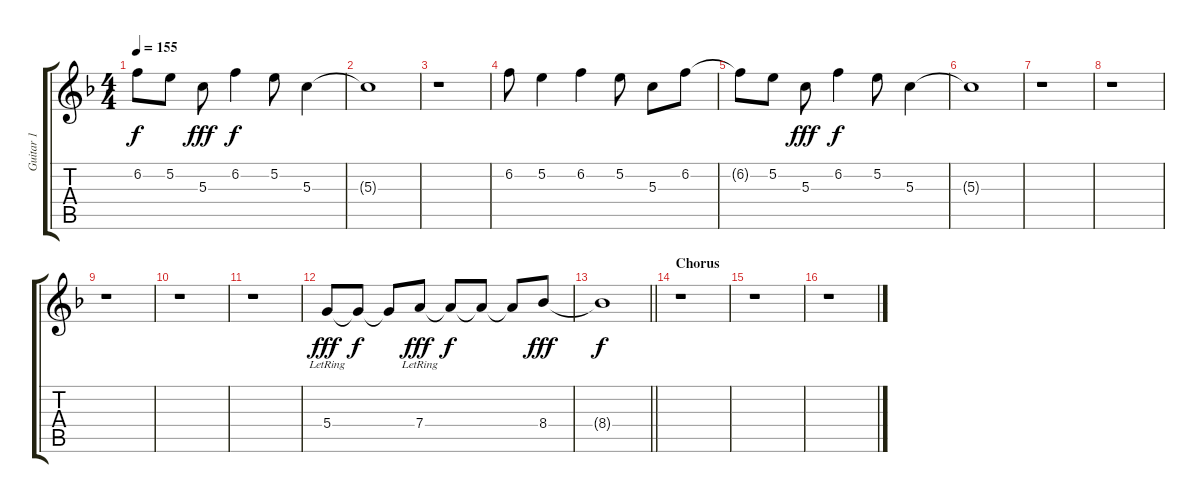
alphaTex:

\track ("Guitar 1" "Guitar 1") {instrument distortionguitar}
\staff {score tabs}
\tuning (E4 B3 G3 D3 A2 E2) {hide}
\ts (4 4)
\tempo 155
\clef g2
\ks f
6.2{t}.8{dy f} 5.2.8 5.3.8{dy fff} 6.2.4{dy f} 5.2.8 5.3.4 |
5.3{t}.1{volume 0} |
r.1 |
6.2.8{volume 12} 5.2.4 6.2.4 5.2.8 5.3.8 6.2.8 |
6.2{t}.8 5.2.8 5.3.8{dy fff} 6.2.4{dy f} 5.2.8 5.3.4 |
5.3{t}.1{volume 0} |
r.1 |
r.1 |
r.1 |
r.1 |
r.1 |
5.4{lr}.8{dy fff volume 12} 5.4{t}.8{dy f} 5.4{t}.8 7.4{lr}.8{dy fff} 7.4{t}.8{dy f} 7.4{t}.8 7.4{t}.8 8.4.8{dy fff} |
\barLineRight lightlight
8.4{t}.1{dy f} |
\section ("" "Chorus")
r.1 |
r.1 |
r.1
